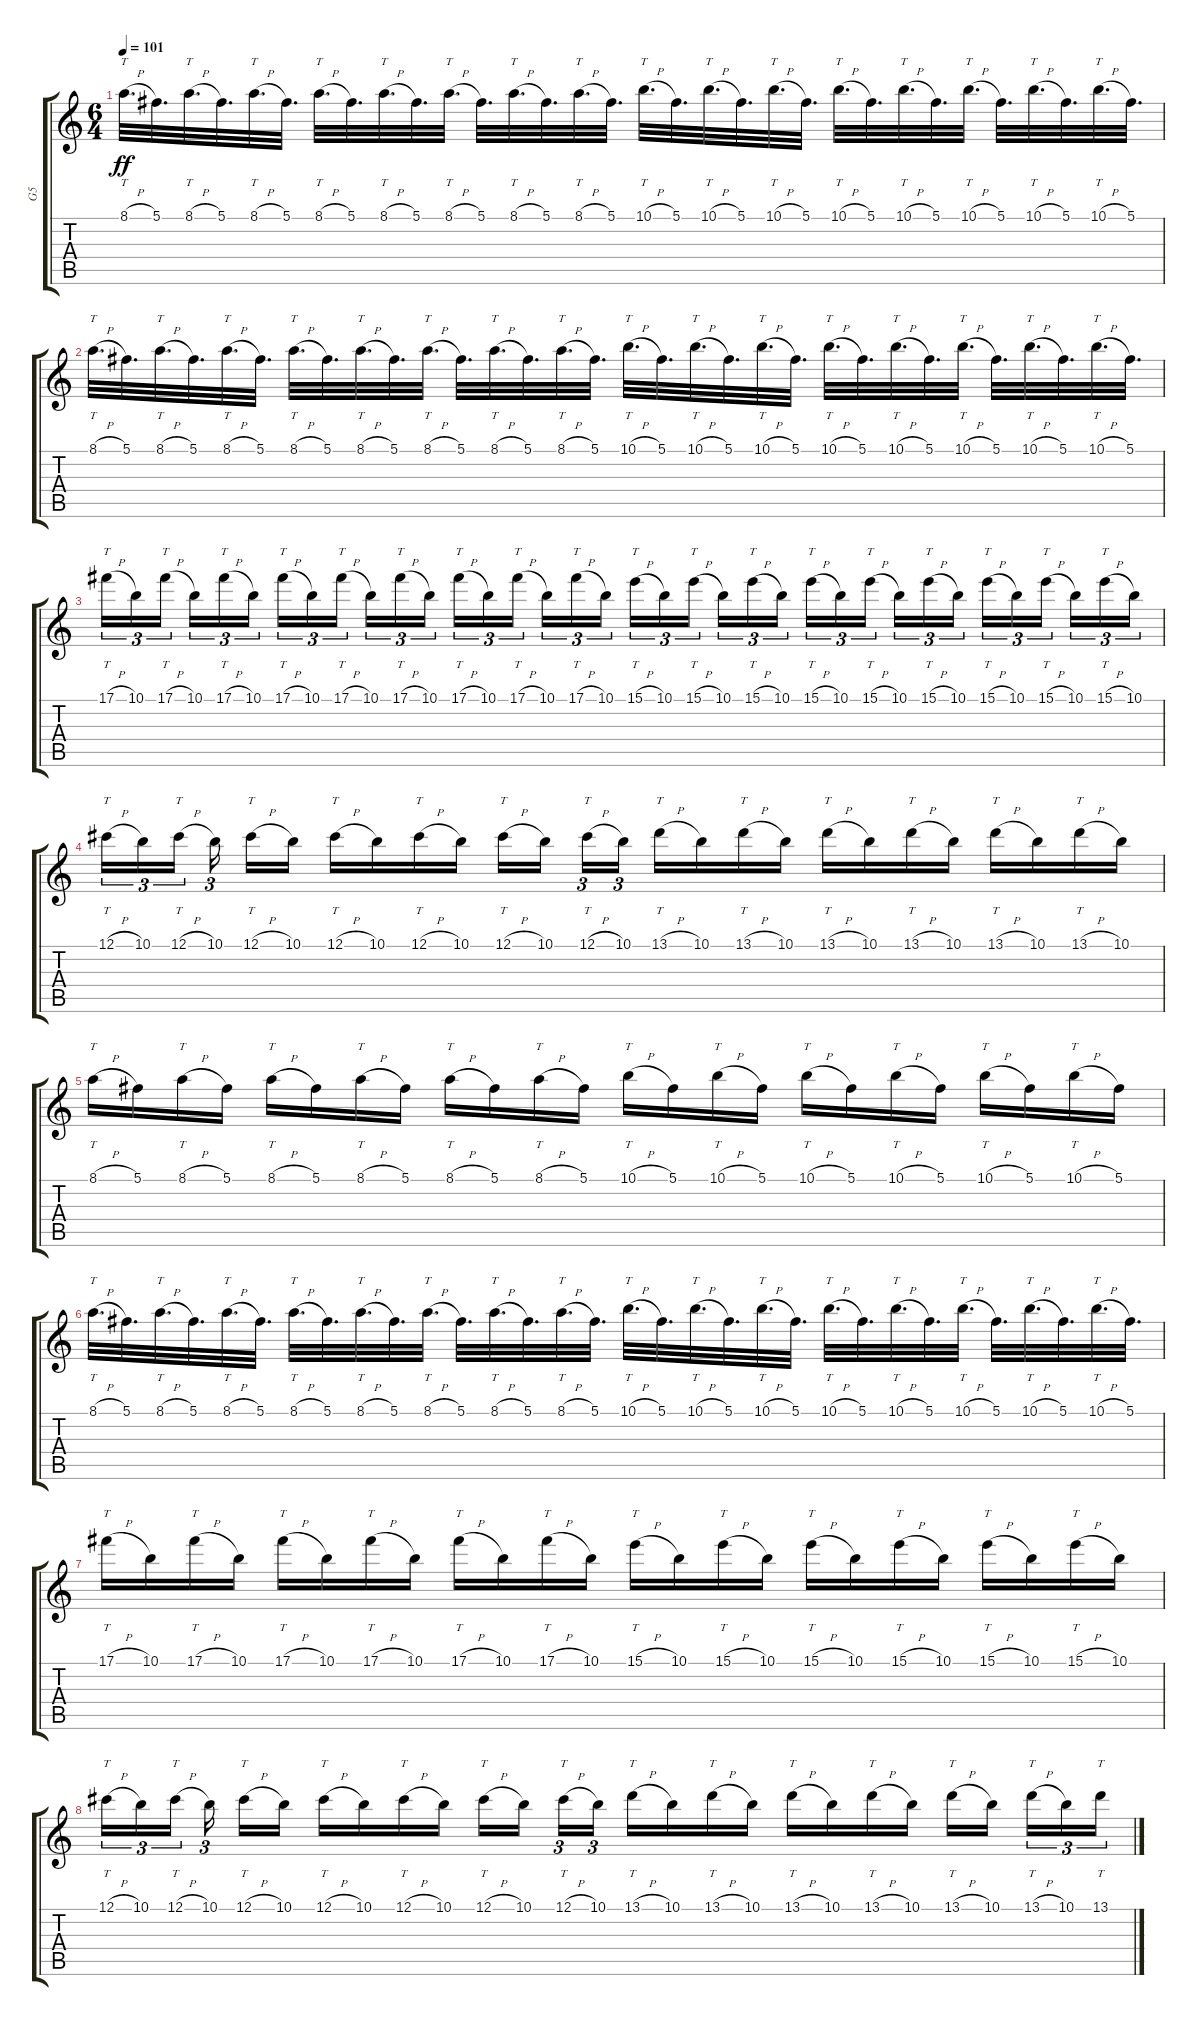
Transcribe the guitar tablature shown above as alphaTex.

\track ("G5" "G5") {instrument distortionguitar}
\staff {score tabs}
\tuning (Db4 Ab3 E3 B2 Gb2 B1) {hide}
\ts (6 4)
\tempo 101
\clef g2
\ks c
8.1{h}.32{tt d dy ff} 5.1.32{d} 8.1{h}.32{tt d} 5.1.32{d} 8.1{h}.32{tt d} 5.1.32{d} 8.1{h}.32{tt d} 5.1.32{d} 8.1{h}.32{tt d} 5.1.32{d} 8.1{h}.32{tt d} 5.1.32{d} 8.1{h}.32{tt d} 5.1.32{d} 8.1{h}.32{tt d} 5.1.32{d} 10.1{h}.32{tt d} 5.1.32{d} 10.1{h}.32{tt d} 5.1.32{d} 10.1{h}.32{tt d} 5.1.32{d} 10.1{h}.32{tt d} 5.1.32{d} 10.1{h}.32{tt d} 5.1.32{d} 10.1{h}.32{tt d} 5.1.32{d} 10.1{h}.32{tt d} 5.1.32{d} 10.1{h}.32{tt d} 5.1.32{d} |
8.1{h}.32{tt d} 5.1.32{d} 8.1{h}.32{tt d} 5.1.32{d} 8.1{h}.32{tt d} 5.1.32{d} 8.1{h}.32{tt d} 5.1.32{d} 8.1{h}.32{tt d} 5.1.32{d} 8.1{h}.32{tt d} 5.1.32{d} 8.1{h}.32{tt d} 5.1.32{d} 8.1{h}.32{tt d} 5.1.32{d} 10.1{h}.32{tt d} 5.1.32{d} 10.1{h}.32{tt d} 5.1.32{d} 10.1{h}.32{tt d} 5.1.32{d} 10.1{h}.32{tt d} 5.1.32{d} 10.1{h}.32{tt d} 5.1.32{d} 10.1{h}.32{tt d} 5.1.32{d} 10.1{h}.32{tt d} 5.1.32{d} 10.1{h}.32{tt d} 5.1.32{d} |
17.1{h}.16{tt tu (3 2) balance 8} 10.1.16{tu (3 2)} 17.1{h}.16{tt tu (3 2) beam splitsecondary} 10.1.16{tu (3 2)} 17.1{h}.16{tt tu (3 2)} 10.1.16{tu (3 2) beam splitsecondary} 17.1{h}.16{tt tu (3 2)} 10.1.16{tu (3 2)} 17.1{h}.16{tt tu (3 2) beam splitsecondary} 10.1.16{tu (3 2)} 17.1{h}.16{tt tu (3 2)} 10.1.16{tu (3 2) beam splitsecondary} 17.1{h}.16{tt tu (3 2)} 10.1.16{tu (3 2)} 17.1{h}.16{tt tu (3 2) beam splitsecondary} 10.1.16{tu (3 2)} 17.1{h}.16{tt tu (3 2)} 10.1.16{tu (3 2)} 15.1{h}.16{tt tu (3 2)} 10.1.16{tu (3 2)} 15.1{h}.16{tt tu (3 2) beam splitsecondary} 10.1.16{tu (3 2)} 15.1{h}.16{tt tu (3 2)} 10.1.16{tu (3 2) beam splitsecondary} 15.1{h}.16{tt tu (3 2)} 10.1.16{tu (3 2)} 15.1{h}.16{tt tu (3 2) beam splitsecondary} 10.1.16{tu (3 2)} 15.1{h}.16{tt tu (3 2)} 10.1.16{tu (3 2) beam splitsecondary} 15.1{h}.16{tt tu (3 2)} 10.1.16{tu (3 2)} 15.1{h}.16{tt tu (3 2) beam splitsecondary} 10.1.16{tu (3 2)} 15.1{h}.16{tt tu (3 2)} 10.1.16{tu (3 2)} |
12.1{h}.16{tt tu (3 2)} 10.1.16{tu (3 2)} 12.1{h}.16{tt tu (3 2) beam splitsecondary} 10.1.16{tu (3 2) beam splitsecondary} 12.1{h}.16{tt} 10.1.16 12.1{h}.16{tt} 10.1.16 12.1{h}.16{tt} 10.1.16 12.1{h}.16{tt} 10.1.16{beam splitsecondary} 12.1{h}.16{tt tu (3 2)} 10.1.16{tu (3 2)} 13.1{h}.16{tt} 10.1.16 13.1{h}.16{tt} 10.1.16 13.1{h}.16{tt} 10.1.16 13.1{h}.16{tt} 10.1.16 13.1{h}.16{tt} 10.1.16 13.1{h}.16{tt} 10.1.16 |
8.1{h}.16{tt} 5.1.16 8.1{h}.16{tt} 5.1.16 8.1{h}.16{tt} 5.1.16 8.1{h}.16{tt} 5.1.16 8.1{h}.16{tt} 5.1.16 8.1{h}.16{tt} 5.1.16 10.1{h}.16{tt} 5.1.16 10.1{h}.16{tt} 5.1.16 10.1{h}.16{tt} 5.1.16 10.1{h}.16{tt} 5.1.16 10.1{h}.16{tt} 5.1.16 10.1{h}.16{tt} 5.1.16 |
8.1{h}.32{tt d} 5.1.32{d} 8.1{h}.32{tt d} 5.1.32{d} 8.1{h}.32{tt d} 5.1.32{d} 8.1{h}.32{tt d} 5.1.32{d} 8.1{h}.32{tt d} 5.1.32{d} 8.1{h}.32{tt d} 5.1.32{d} 8.1{h}.32{tt d} 5.1.32{d} 8.1{h}.32{tt d} 5.1.32{d} 10.1{h}.32{tt d} 5.1.32{d} 10.1{h}.32{tt d} 5.1.32{d} 10.1{h}.32{tt d} 5.1.32{d} 10.1{h}.32{tt d} 5.1.32{d} 10.1{h}.32{tt d} 5.1.32{d} 10.1{h}.32{tt d} 5.1.32{d} 10.1{h}.32{tt d} 5.1.32{d} 10.1{h}.32{tt d} 5.1.32{d} |
17.1{h}.16{tt balance 16} 10.1.16 17.1{h}.16{tt} 10.1.16 17.1{h}.16{tt} 10.1.16 17.1{h}.16{tt} 10.1.16 17.1{h}.16{tt} 10.1.16 17.1{h}.16{tt} 10.1.16 15.1{h}.16{tt} 10.1.16 15.1{h}.16{tt} 10.1.16 15.1{h}.16{tt} 10.1.16 15.1{h}.16{tt} 10.1.16 15.1{h}.16{tt} 10.1.16 15.1{h}.16{tt} 10.1.16 |
12.1{h}.16{tt tu (3 2)} 10.1.16{tu (3 2)} 12.1{h}.16{tt tu (3 2) beam splitsecondary} 10.1.16{tu (3 2) beam splitsecondary} 12.1{h}.16{tt} 10.1.16 12.1{h}.16{tt} 10.1.16 12.1{h}.16{tt} 10.1.16 12.1{h}.16{tt} 10.1.16{beam splitsecondary} 12.1{h}.16{tt tu (3 2)} 10.1.16{tu (3 2)} 13.1{h}.16{tt} 10.1.16 13.1{h}.16{tt} 10.1.16 13.1{h}.16{tt} 10.1.16 13.1{h}.16{tt} 10.1.16 13.1{h}.16{tt} 10.1.16{beam splitsecondary} 13.1{h}.16{tt tu (3 2)} 10.1.16{tu (3 2)} 13.1.16{tt tu (3 2)}
